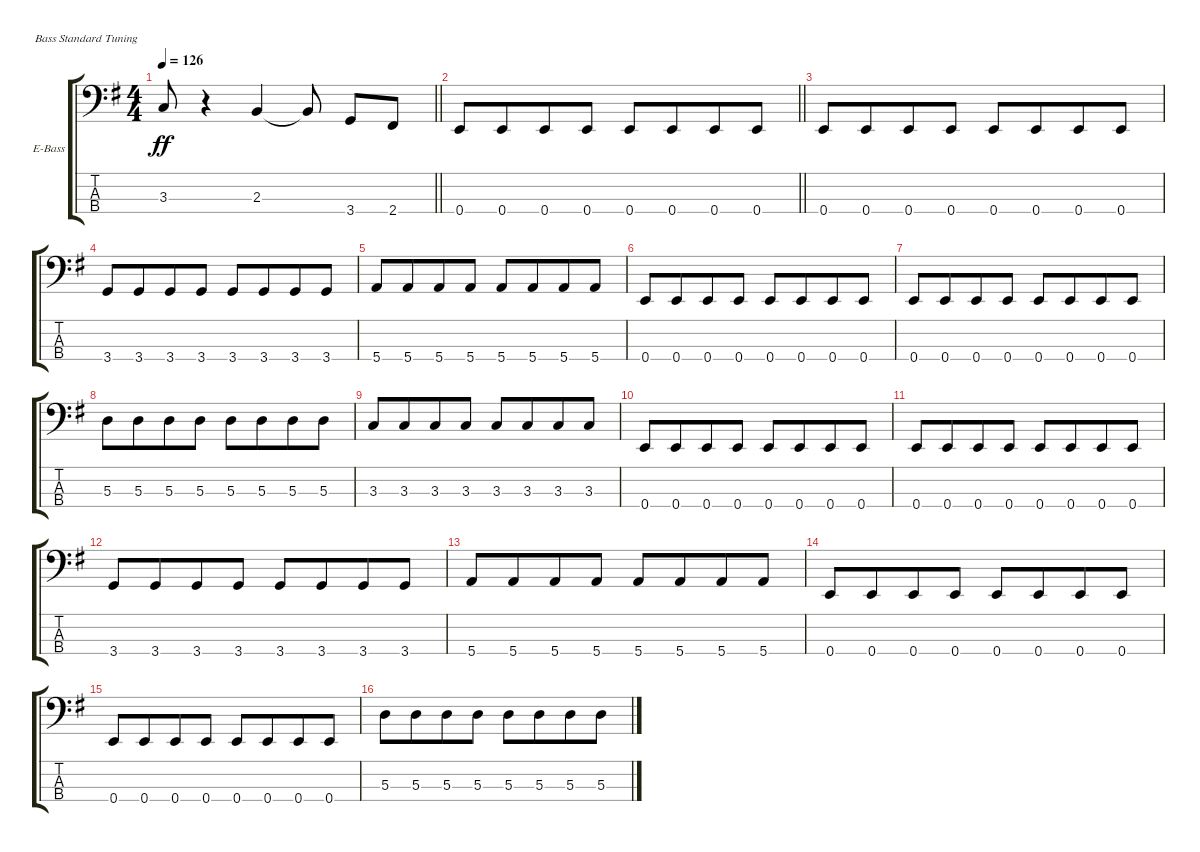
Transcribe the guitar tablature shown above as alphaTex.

\bracketExtendMode groupsimilarinstruments
\firstSystemTrackNameOrientation horizontal
\otherSystemsTrackNameOrientation horizontal
\track ("Бас" "E-Bass") {instrument electricbasspick}
\staff {score tabs}
\tuning (G2 D2 A1 E1)
\ts (4 4)
\tempo 126
\clef f4
\barLineRight lightlight
\ks eminor
3.3.8{dy ff} r.4 2.3.4 2.3{t}.8 3.4.8 2.4.8 |
\section ("" "")
\barLineRight lightlight
0.4.8 0.4.8{beam merge} 0.4.8 0.4.8 0.4.8 0.4.8{beam merge} 0.4.8 0.4.8 |
\section ("" "")
0.4.8 0.4.8{beam merge} 0.4.8 0.4.8 0.4.8 0.4.8{beam merge} 0.4.8 0.4.8 |
3.4.8 3.4.8{beam merge} 3.4.8 3.4.8 3.4.8 3.4.8{beam merge} 3.4.8 3.4.8 |
5.4.8 5.4.8{beam merge} 5.4.8 5.4.8 5.4.8 5.4.8{beam merge} 5.4.8 5.4.8 |
0.4.8 0.4.8{beam merge} 0.4.8 0.4.8 0.4.8 0.4.8{beam merge} 0.4.8 0.4.8 |
0.4.8 0.4.8{beam merge} 0.4.8 0.4.8 0.4.8 0.4.8{beam merge} 0.4.8 0.4.8 |
5.3.8 5.3.8{beam merge} 5.3.8 5.3.8 5.3.8 5.3.8{beam merge} 5.3.8 5.3.8 |
3.3.8 3.3.8{beam merge} 3.3.8 3.3.8 3.3.8 3.3.8{beam merge} 3.3.8 3.3.8 |
0.4.8 0.4.8{beam merge} 0.4.8 0.4.8 0.4.8 0.4.8{beam merge} 0.4.8 0.4.8 |
0.4.8 0.4.8{beam merge} 0.4.8 0.4.8 0.4.8 0.4.8{beam merge} 0.4.8 0.4.8 |
3.4.8 3.4.8{beam merge} 3.4.8 3.4.8 3.4.8 3.4.8{beam merge} 3.4.8 3.4.8 |
5.4.8 5.4.8{beam merge} 5.4.8 5.4.8 5.4.8 5.4.8{beam merge} 5.4.8 5.4.8 |
0.4.8 0.4.8{beam merge} 0.4.8 0.4.8 0.4.8 0.4.8{beam merge} 0.4.8 0.4.8 |
0.4.8 0.4.8{beam merge} 0.4.8 0.4.8 0.4.8 0.4.8{beam merge} 0.4.8 0.4.8 |
5.3.8 5.3.8{beam merge} 5.3.8 5.3.8 5.3.8 5.3.8{beam merge} 5.3.8 5.3.8
